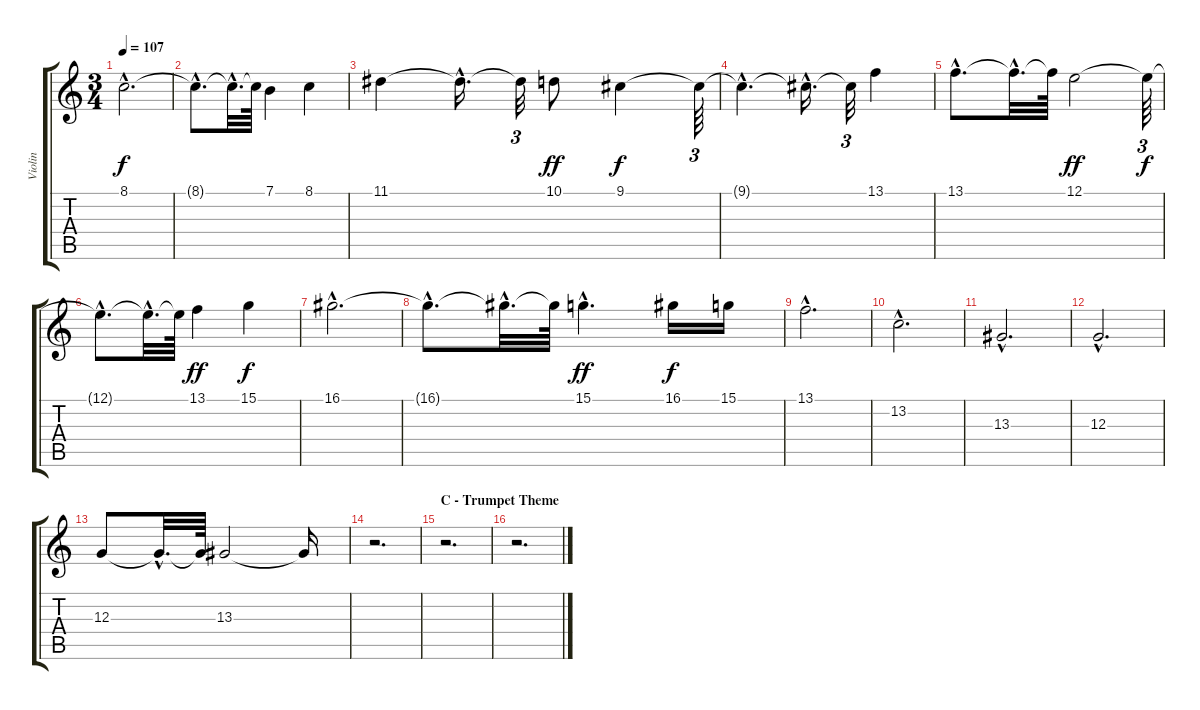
\track ("Violin" "Violin") {instrument violin}
\staff {score tabs}
\tuning (E4 B3 G3 D3 A2 E2) {hide}
\ts (3 4)
\tempo 107
\clef g2
\ks c
8.1{hac}.2{d dy f} |
8.1{hac t}.8{d} 8.1{hac t}.32{d} 8.1{t}.64 7.1.4 8.1.4 |
11.1.4 11.1{hac t}.16{d} 11.1{t}.32{tu (3 2)} 10.1.8{dy ff} 9.1.4{dy f} 9.1{t}.64{tu (3 2)} |
9.1{hac t}.4{d} 9.1{hac t}.16{d} 9.1{t}.32{tu (3 2)} 13.1.4 |
13.1{hac}.8{d} 13.1{hac t}.32{d} 13.1{t}.64 12.1.2{dy ff} 12.1{t}.64{tu (3 2) dy f} |
12.1{hac t}.8{d} 12.1{hac t}.32{d} 12.1{t}.64 13.1.4{dy ff} 15.1.4{dy f} |
16.1{hac}.2{d} |
16.1{hac t}.8{d} 16.1{hac t}.32{d} 16.1{t}.64 15.1{hac}.4{d dy ff} 16.1.16{dy f} 15.1.16 |
13.1{hac}.2{d} |
13.2{hac}.2{d} |
13.3{hac}.2{d} |
12.3{hac}.2{d} |
12.3.8 12.3{hac t}.32{d} 12.3{t}.64 13.3.2 13.3{t}.16 |
r.2{d} |
\section ("" "C - Trumpet Theme")
r.2{d} |
r.2{d}
